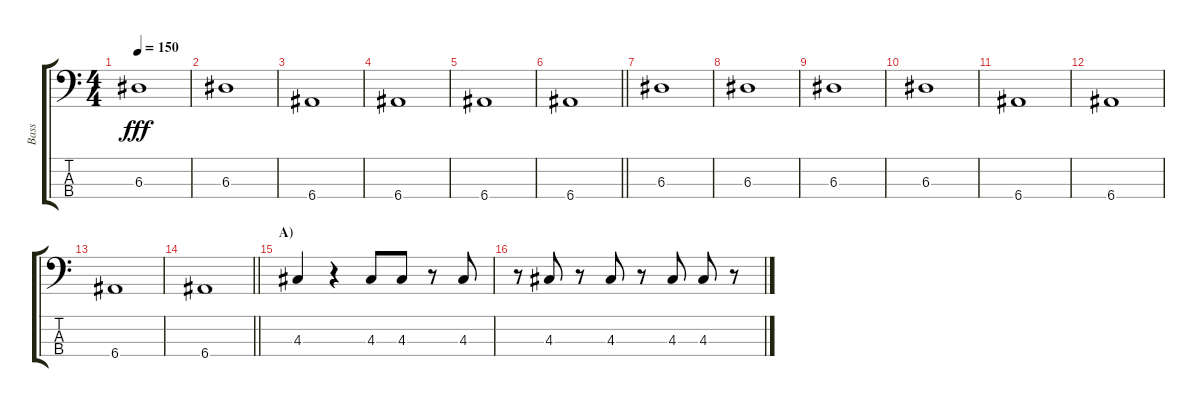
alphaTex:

\track ("Bass" "Bass") {instrument electricbassfinger}
\staff {score tabs}
\tuning (G2 D2 A1 E1) {hide}
\ts (4 4)
\tempo 150
\clef f4
\ks c
6.3.1{dy fff} |
6.3.1 |
6.4.1 |
6.4.1 |
6.4.1 |
\barLineRight lightlight
6.4.1 |
6.3.1 |
6.3.1 |
6.3.1 |
6.3.1 |
6.4.1 |
6.4.1 |
6.4.1 |
\barLineRight lightlight
6.4.1 |
\section ("" "A)")
4.3.4 r.4 4.3.8 4.3.8 r.8 4.3.8 |
r.8 4.3.8 r.8 4.3.8 r.8 4.3.8 4.3.8 r.8
